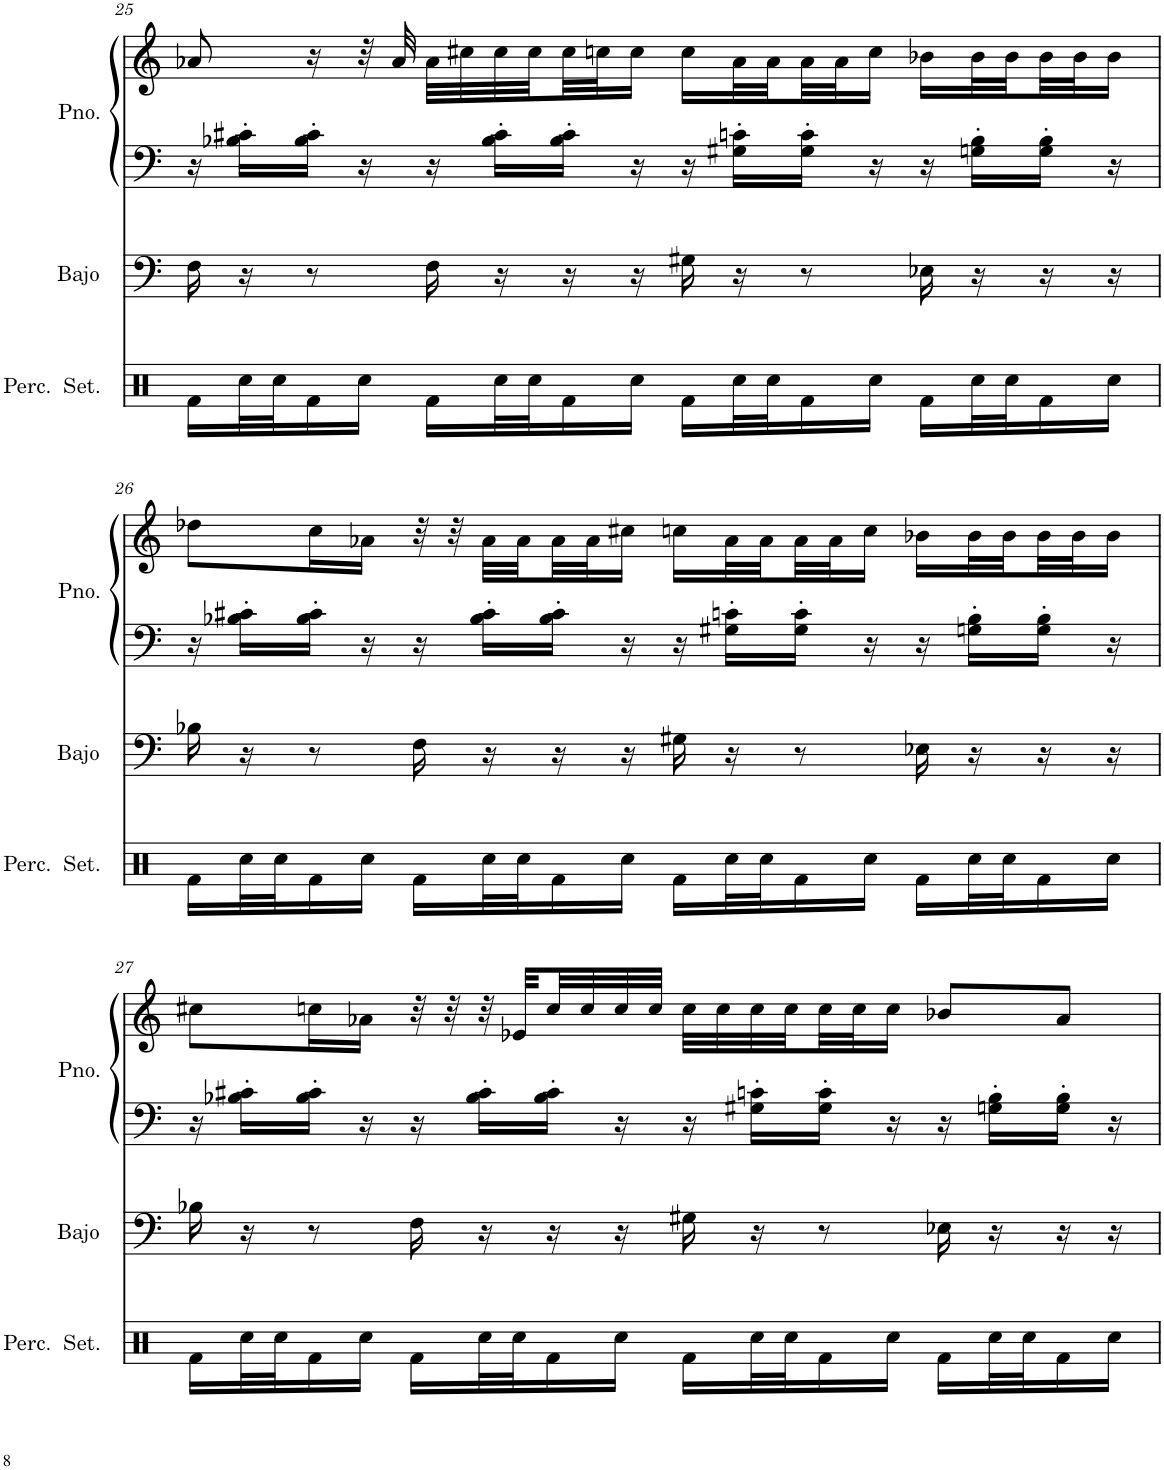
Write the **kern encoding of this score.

**kern	**kern	**kern	**kern
*part3	*part2	*part1	*part1
*staff4	*staff3	*staff2	*staff1
*I"Set de percusión	*I"Bajo acústico	*I"Piano	*
*	*I'Bajo	*I'Pno.	*
!!LO:PB:g=z
*clefX	*clefF4	*clefF4	*clefG2
*	*Trd7c12	*	*
*k[]	*k[]	*k[]	*k[]
*M4/4	*M4/4	*M4/4	*M4/4
=25	=25	=25	=25
16Rf\LL	16F\	16r	8a-X/
32Rcc\L	16r	16B-X\' 16c#X\'LL	.
32Rcc\J	.	.	.
16Rf\	8r	16B-\' 16c#\'JJ	16r
16Rcc\JJ	.	16r	32r
.	.	.	32a-/
16Rf\LL	16F\	16r	32a-\LLL
.	.	.	32cc#X\
32Rcc\L	16r	16B-\' 16c#\'LL	32cc#\
32Rcc\J	.	.	32cc#\
16Rf\	16r	16B-\' 16c#\'JJ	32cc#\
.	.	.	32ccn\J
16Rcc\JJ	16r	16r	16cc\JJ
16Rf\LL	16G#X\	16r	16cc\LL
32Rcc\L	16r	16G#X\' 16cn\'LL	32a-\L
32Rcc\J	.	.	32a-\
16Rf\	8r	16G#\' 16c\'JJ	32a-\
.	.	.	32a-\J
16Rcc\JJ	.	16r	16cc\JJ
16Rf\LL	16E-X\	16r	16b-X\LL
32Rcc\L	16r	16Gn\' 16B-\'LL	32b-\L
32Rcc\J	.	.	32b-\
16Rf\	16r	16G\' 16B-\'JJ	32b-\
.	.	.	32b-\J
16Rcc\JJ	16r	16r	16b-\JJ
!!LO:LB:g=z
=26	=26	=26	=26
16Rf\LL	16B-X\	16r	8dd-X\L
32Rcc\L	16r	16B-X\' 16c#X\'LL	.
32Rcc\J	.	.	.
16Rf\	8r	16B-\' 16c#\'JJ	16cc\L
16Rcc\JJ	.	16r	16a-X\JJ
16Rf\LL	16F\	16r	32r
.	.	.	32r
32Rcc\L	16r	16B-\' 16c#\'LL	32a-\LLL
32Rcc\J	.	.	32a-\
16Rf\	16r	16B-\' 16c#\'JJ	32a-\
.	.	.	32a-\J
16Rcc\JJ	16r	16r	16cc#X\JJ
16Rf\LL	16G#X\	16r	16ccn\LL
32Rcc\L	16r	16G#X\' 16cn\'LL	32a-\L
32Rcc\J	.	.	32a-\
16Rf\	8r	16G#\' 16c\'JJ	32a-\
.	.	.	32a-\J
16Rcc\JJ	.	16r	16cc\JJ
16Rf\LL	16E-X\	16r	16b-X\LL
32Rcc\L	16r	16Gn\' 16B-\'LL	32b-\L
32Rcc\J	.	.	32b-\
16Rf\	16r	16G\' 16B-\'JJ	32b-\
.	.	.	32b-\J
16Rcc\JJ	16r	16r	16b-\JJ
!!LO:LB:g=z
=27	=27	=27	=27
16Rf\LL	16B-X\	16r	8cc#X\L
32Rcc\L	16r	16B-X\' 16c#X\'LL	.
32Rcc\J	.	.	.
16Rf\	8r	16B-\' 16c#\'JJ	16ccn\L
16Rcc\JJ	.	16r	16a-X\JJ
16Rf\LL	16F\	16r	32r
.	.	.	32r
32Rcc\L	16r	16B-\' 16c#\'LL	32r
32Rcc\J	.	.	32e-X/LLL
16Rf\	16r	16B-\' 16c#\'JJ	32cc/
.	.	.	32cc/
16Rcc\JJ	16r	16r	32cc/
.	.	.	32cc/JJJ
16Rf\LL	16G#X\	16r	32cc\LLL
.	.	.	32cc\
32Rcc\L	16r	16G#X\' 16cn\'LL	32cc\
32Rcc\J	.	.	32cc\
16Rf\	8r	16G#\' 16c\'JJ	32cc\
.	.	.	32cc\J
16Rcc\JJ	.	16r	16cc\JJ
16Rf\LL	16E-X\	16r	8b-X/L
32Rcc\L	16r	16Gn\' 16B-\'LL	.
32Rcc\J	.	.	.
16Rf\	16r	16G\' 16B-\'JJ	8a-/J
16Rcc\JJ	16r	16r	.
=	=	=	=
*-	*-	*-	*-
